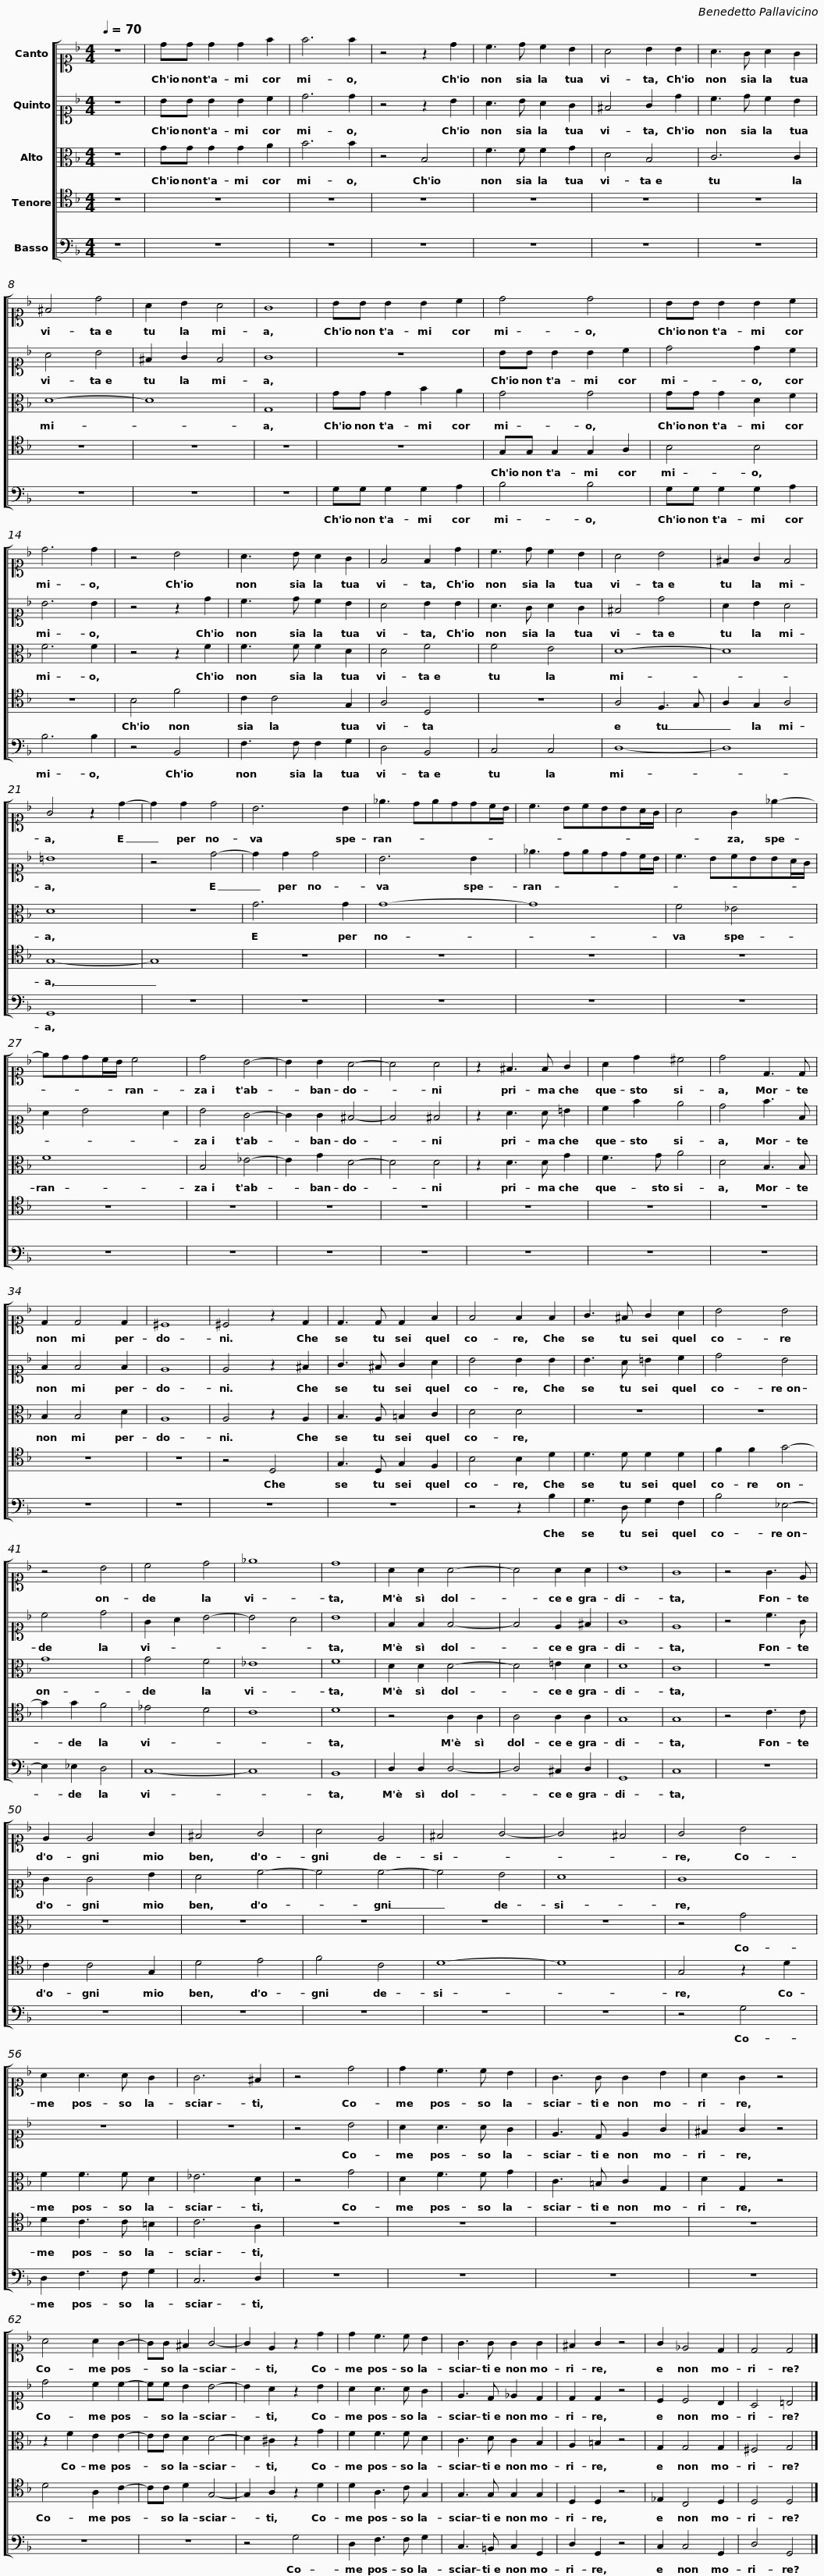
X:1
%%score [ 1 2 3 4 5 ]
L:1/8
Q:1/4=70
M:4/4
I:linebreak $
K:F
V:1 alto1
V:2 alto1
V:3 alto
V:4 tenor
V:5 bass
V:1
 z8 | dd d2 d2 f2 | f6 f2 | z4 z2 d2 | c3 d c2 B2 | %5
 A4 B2 B2 | A3 G A2 G2 |$ ^F4 d4 | A2 B2 A4 | G8 | %10
 BB B2 B2 c2 | d4 d4 | BB B2 B2 c2 | d6 d2 |$ z4 B4 | %15
 A3 B A2 G2 | F4 F2 d2 | c3 d c2 B2 | A4 B4 | ^F2 G2 F4 | %20
 G4 z2 d2- | d2 d2 d4 |$ B6 B2 | _e3 deddc/B/ | c3 BcBBA/G/ | %25
 A4 G2 _e2- | eddc/B/ c4 | d4 B4- | B2 B2 A4- |$ A4 A4 | %30
 z2 ^F3 F G2 | A2 d2 ^c4 | d4 D3 D | D2 D4 D2 | ^C8 | %35
 ^C4 z2 D2 | D3 D D2 F2 |$ F4 F2 F2 | G3 ^F G2 A2 | B4 B4 | %40
 z4 B4 | c4 d4 | _e8 | d8 | A2 A2 A4- |$ %45
 A4 A2 A2 | B8 | G8 | z4 G3 E | E2 E4 G2 | %50
 ^F4 G4 | A4 E4 | ^F4 G4- | G4 ^F4 |$ G4 B4 | %55
 A2 A3 A G2 | G6 ^F2 | z4 d4 | d2 c3 c B2 | G3 G G2 B2 | %60
 A2 G2 z4 | A4 A2 G2- |$ GG ^F2 G4- | G2 E2 z2 d2 | d2 c3 c B2 | %65
 G3 G G2 G2 | ^F2 G2 z4 | G2 _E4 D2 | D4 D4 |] %69
V:2
 z8 | BB B2 B2 c2 | d6 d2 | z4 z2 B2 | A3 B A2 G2 | %5
 ^F4 G2 d2 | c3 d c2 B2 |$ A4 B4 | ^F2 G2 F4 | G8 | %10
 z8 | BB B2 B2 c2 | d4 d2 c2 | B6 B2 |$ z4 z2 d2 | %15
 c3 d c2 B2 | A4 B2 B2 | A3 G A2 G2 | ^F4 d4 | A2 B2 A4 | %20
 =B8 | z4 d4- |$ d2 d2 d4 | B6 B2 | _e3 deddc/B/ | %25
 c3 BcBBA/G/ | A2 B4 A2 | B4 G4- | G2 G2 ^F4- |$ F4 ^F4 | %30
 z2 A3 A =B2 | c2 f2 e4 | d4 f3 F | F2 F4 F2 | E8 | %35
 E4 z2 ^F2 | G3 ^F G2 A2 |$ B4 B2 B2 | B3 A =B2 c2 | d4 B4 | %40
 c4 d4 | G2 A2 B4- | B4 A4 | B8 | F2 F2 F4- |$ %45
 F4 E2 ^F2 | G8 | E8 | z4 c3 G | G2 G4 B2 | %50
 A4 c4- | c4 c4- | c4 B4 | A8 |$ G8 | %55
 z8 | z8 | z4 B4 | A2 A3 A G2 | E3 D E2 G2 | %60
 ^F2 G2 z4 | d4 c2 c2- |$ cc B2 B4- | B2 A2 z2 B2 | A2 A3 A G2 | %65
 E3 D _E2 D2 | D2 D2 z4 | C2 C4 B,2 | A,4 =B,4 |] %69
V:3
 z8 | GG G2 G2 A2 | B6 B2 | z4 B,4 | F3 F F2 G2 | %5
 D4 B,4 | C6 C2 |$ D8- | D8 | G,8 | %10
 GG G2 B2 A2 | G4 G4 | GG G2 D2 F2 | F6 F2 |$ z4 z2 F2 | %15
 F3 F F2 D2 | D4 F4 | F4 E4 | D8- | D8 | %20
 D8 | z8 |$ G6 G2 | G8- | G8 | %25
 F4 _E4 | F8 | B,4 _E4- | E2 G2 D4- |$ D4 D4 | %30
 z2 D3 D G2 | F3 G A4 | D4 B,3 B, | B,2 B,4 D2 | A,8 | %35
 A,4 z2 A,2 | B,3 A, =B,2 C2 |$ D4 D4 | z8 | z8 | %40
 G8 | G4 F4 | _E8 | F8 | D2 D2 D4- |$ %45
 D4 !courtesy!=E2 D2 | D8 | C8 | z8 | z8 | %50
 z8 | z8 | z8 | z8 |$ z4 G4 | %55
 F2 F3 F D2 | _E6 D2 | z4 G4 | D2 F3 F G2 | C3 =B, C2 G,2 | %60
 D2 G,2 z4 | z2 F2 E2 E2- |$ EE D2 D4- | D2 ^C2 z2 G2 | F2 F3 F D2 | %65
 C3 D C2 B,2 | A,2 =B,2 z4 | G,2 G,4 G,2 | ^F,4 G,4 |] %69
V:4
 z8 | z8 | z8 | z8 | z8 | %5
 z8 | z8 |$ z8 | z8 | z8 | %10
 z8 | G,G, G,2 G,2 A,2 | B,4 B,4 | z8 |$ B,4 F4 | %15
 C2 C4 G,2 | A,4 D,4 | z8 | A,4 F,3 G, | A,2 G,2 A,4 | %20
 G,8- | G,8 |$ z8 | z8 | z8 | %25
 z8 | z8 | z8 | z8 |$ z8 | %30
 z8 | z8 | z8 | z8 | z8 | %35
 z4 D,4 | G,3 D, G,2 F,2 |$ B,4 B,2 D2 | D3 D D2 D2 | F2 F2 G4- | %40
 G2 G2 F4 | _E4 D4 | C8 | D8 | z4 A,2 A,2 |$ %45
 A,4 A,2 A,2 | G,8 | G,8 | z4 C3 C | C2 C4 G,2 | %50
 D4 E4 | F4 C4 | D8- | D8 |$ G,4 z2 D2 | %55
 D2 C3 C =B,2 | C6 A,2 | z8 | z8 | z8 | %60
 z8 | D4 A,2 C2- |$ CC D2 G,4- | G,2 A,2 z2 D2 | D2 A,3 C G,2 | %65
 G,3 G, G,2 G,2 | D,2 D,2 z4 | _E,2 C,4 D,2 | D,4 D,4 |] %69
V:5
 z8 | z8 | z8 | z8 | z8 | %5
 z8 | z8 |$ z8 | z8 | z8 | %10
 G,G, G,2 G,2 A,2 | B,4 B,4 | G,G, G,2 G,2 A,2 | B,6 B,2 |$ z4 B,,4 | %15
 F,3 F, F,2 G,2 | D,4 B,,4 | C,4 C,4 | D,8- | D,8 | %20
 G,,8 | z8 |$ z8 | z8 | z8 | %25
 z8 | z8 | z8 | z8 |$ z8 | %30
 z8 | z8 | z8 | z8 | z8 | %35
 z8 | z8 |$ z4 z2 B,2 | G,3 D, G,2 F,2 | B,4 _E,4- | %40
 E,2 _E,2 D,4 | C,8- | C,8 | B,,8 | D,2 D,2 D,4- |$ %45
 D,4 ^C,2 D,2 | G,,8 | C,8 | z8 | z8 | %50
 z8 | z8 | z8 | z8 |$ z4 G,4 | %55
 D,2 F,3 F, G,2 | C,6 D,2 | z8 | z8 | z8 | %60
 z8 | z8 |$ z8 | z4 G,4 | D,2 F,3 F, G,2 | %65
 C,3 =B,, C,2 G,,2 | D,2 G,,2 z4 | C,2 C,4 G,,2 | D,4 G,,4 |] %69
